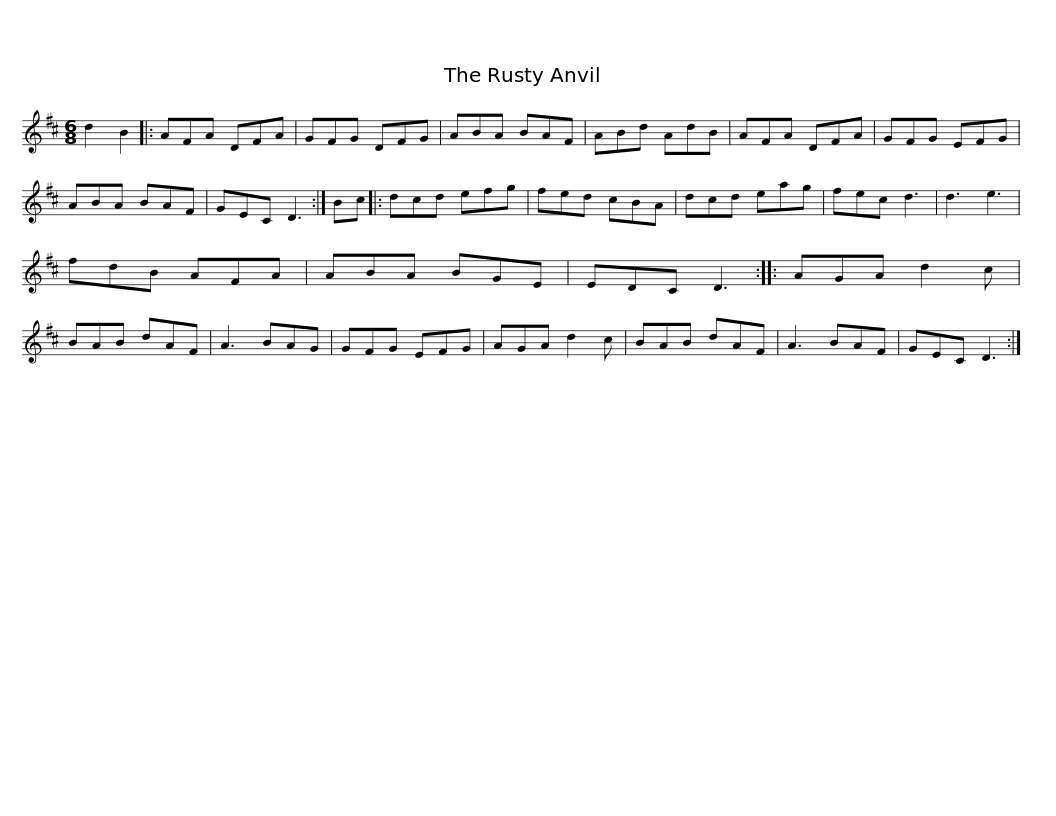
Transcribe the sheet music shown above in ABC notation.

X:1
L:1/8
M:6/8
I:linebreak $
K:D
V:1 treble
V:1
 d2 B2 |: AFA DFA | GFG DFG | ABA BAF | ABd AdB | %5
 AFA DFA | GFG EFG | ABA BAF |$ GEC D3 :| Bc |: %10
 dcd efg | fed cBA | dcd eag | fec d3 | d3 e3 | %15
 fdB AFA |$ ABA BGE | EDC D3 :: AGA d2 c | BAB dAF | %20
 A3 BAG | GFG EFG | AGA d2 c | BAB dAF |$ A3 BAF | %25
 GEC D3 :| %26
